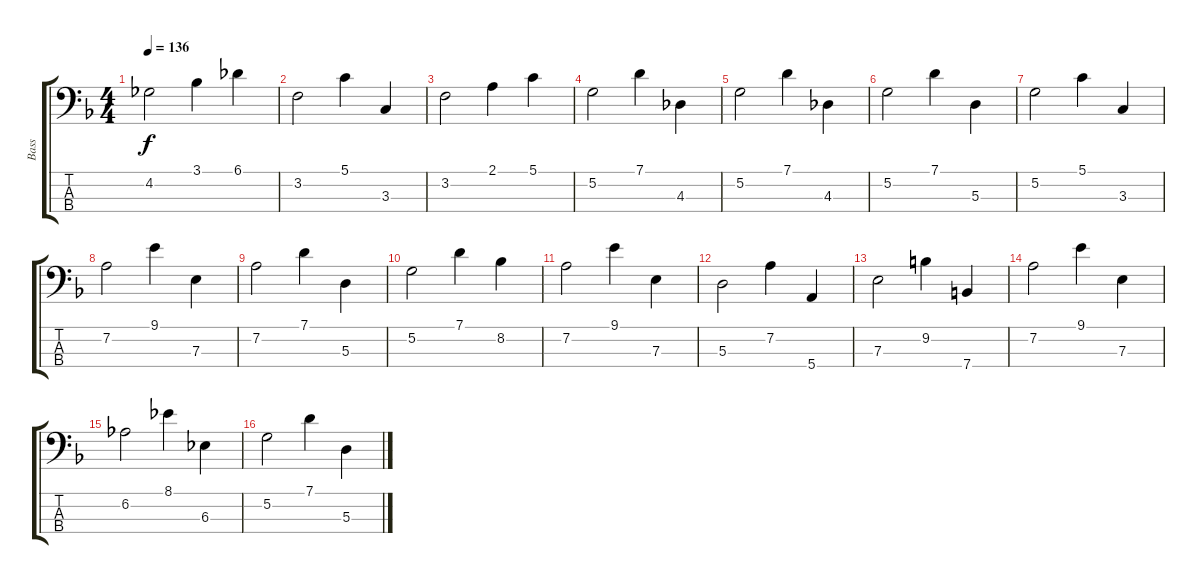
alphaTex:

\track ("Bass" "Bass") {instrument acousticbass}
\staff {score tabs}
\tuning (G2 D2 A1 E1) {hide}
\ts (4 4)
\tempo 136
\clef f4
\ks f
4.2.2{dy f} 3.1.4 6.1.4 |
3.2.2 5.1.4 3.3.4 |
3.2.2 2.1.4 5.1.4 |
5.2.2 7.1.4 4.3.4 |
5.2.2 7.1.4 4.3.4 |
5.2.2 7.1.4 5.3.4 |
5.2.2 5.1.4 3.3.4 |
7.2.2 9.1.4 7.3.4 |
7.2.2 7.1.4 5.3.4 |
5.2.2 7.1.4 8.2.4 |
7.2.2 9.1.4 7.3.4 |
5.3.2 7.2.4 5.4.4 |
7.3.2 9.2.4 7.4.4 |
7.2.2 9.1.4 7.3.4 |
6.2.2 8.1.4 6.3.4 |
5.2.2 7.1.4 5.3.4
